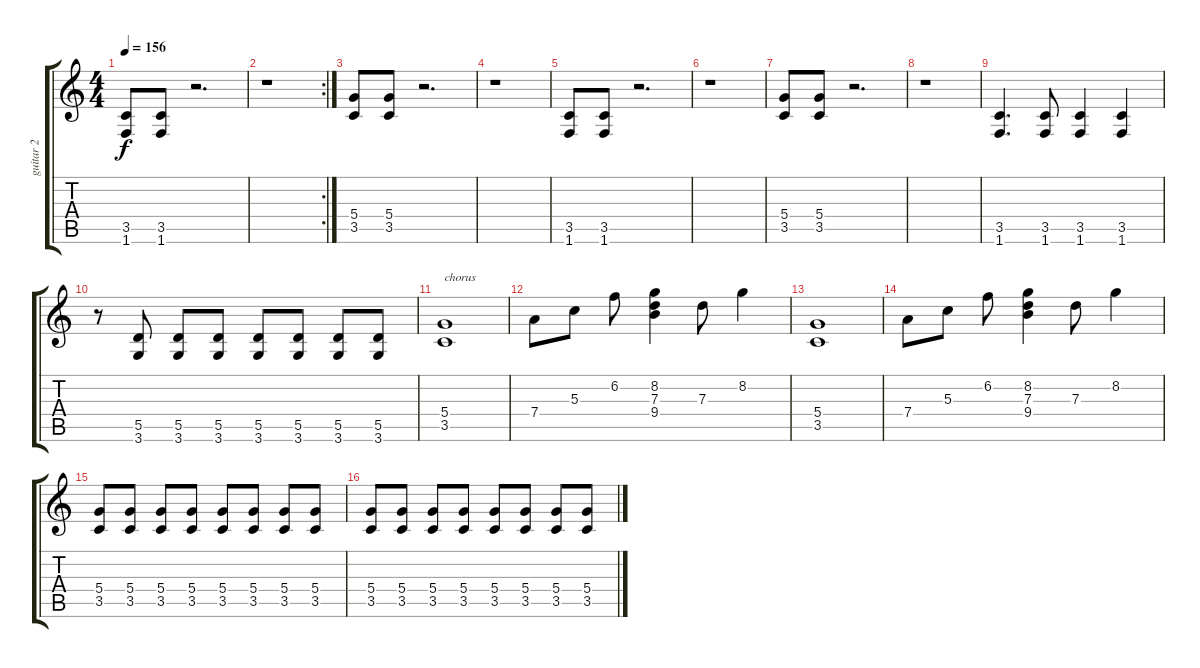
\track ("guitar 2" "guitar 2") {instrument distortionguitar}
\staff {score tabs}
\tuning (E4 B3 G3 D3 A2 E2) {hide}
\ts (4 4)
\tempo 156
\clef g2
\ks c
(3.5 1.6).8{dy f} (3.5 1.6).8 r.2{d} |
\rc 2
r.1 |
(5.4 3.5).8 (5.4 3.5).8 r.2{d} |
r.1 |
(3.5 1.6).8 (3.5 1.6).8 r.2{d} |
r.1 |
(5.4 3.5).8 (5.4 3.5).8 r.2{d} |
r.1 |
(3.5 1.6).4{d} (3.5 1.6).8 (3.5 1.6).4 (3.5 1.6).4 |
r.8 (5.5 3.6).8 (5.5 3.6).8 (5.5 3.6).8 (5.5 3.6).8 (5.5 3.6).8 (5.5 3.6).8 (5.5 3.6).8 |
(5.4 3.5).1{txt "chorus"} |
7.4.8 5.3.8 6.2.8 (8.2 7.3 9.4).4 7.3.8 8.2.4 |
(5.4 3.5).1 |
7.4.8 5.3.8 6.2.8 (8.2 7.3 9.4).4 7.3.8 8.2.4 |
(5.4 3.5).8 (5.4 3.5).8 (5.4 3.5).8 (5.4 3.5).8 (5.4 3.5).8 (5.4 3.5).8 (5.4 3.5).8 (5.4 3.5).8 |
(5.4 3.5).8 (5.4 3.5).8 (5.4 3.5).8 (5.4 3.5).8 (5.4 3.5).8 (5.4 3.5).8 (5.4 3.5).8 (5.4 3.5).8
